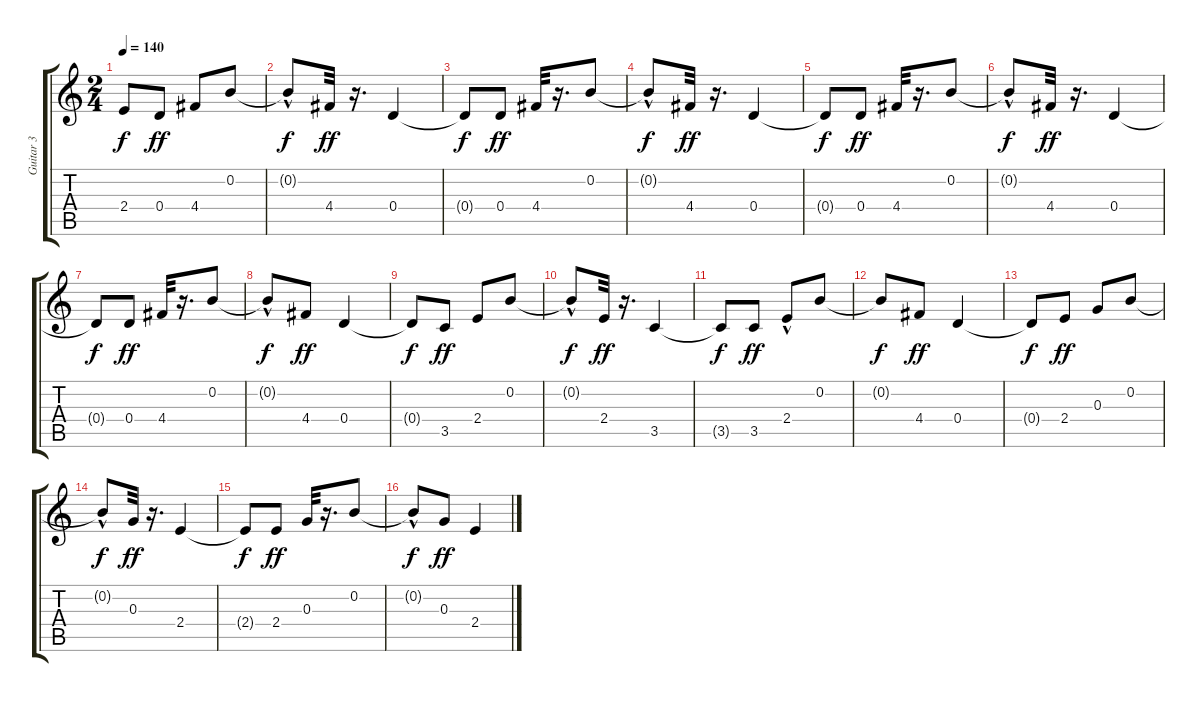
\track ("Guitar 3" "Guitar 3") {instrument electricguitarclean}
\staff {score tabs}
\tuning (E4 B3 G3 D3 A2 E2) {hide}
\ts (2 4)
\tempo 140
\clef g2
\ks c
2.4{t}.8{dy f} 0.4.8{dy ff} 4.4.8 0.2.8 |
0.2{hac t}.8{dy f} 4.4.32{dy ff} r.16{d} 0.4.4 |
0.4{t}.8{dy f} 0.4.8{dy ff} 4.4.32 r.16{d} 0.2.8 |
0.2{hac t}.8{dy f} 4.4.32{dy ff} r.16{d} 0.4.4 |
0.4{t}.8{dy f} 0.4.8{dy ff} 4.4.32 r.16{d} 0.2.8 |
0.2{hac t}.8{dy f} 4.4.32{dy ff} r.16{d} 0.4.4 |
0.4{t}.8{dy f} 0.4.8{dy ff} 4.4.32 r.16{d} 0.2.8 |
0.2{hac t}.8{dy f} 4.4.8{dy ff} 0.4.4 |
0.4{t}.8{dy f} 3.5.8{dy ff} 2.4.8 0.2.8 |
0.2{hac t}.8{dy f} 2.4.32{dy ff} r.16{d} 3.5.4 |
3.5{t}.8{dy f} 3.5.8{dy ff} 2.4{hac}.8 0.2.8 |
0.2{t}.8{dy f} 4.4.8{dy ff} 0.4.4 |
0.4{t}.8{dy f} 2.4.8{dy ff} 0.3.8 0.2.8 |
0.2{hac t}.8{dy f} 0.3.32{dy ff} r.16{d} 2.4.4 |
2.4{t}.8{dy f} 2.4.8{dy ff} 0.3.32 r.16{d} 0.2.8 |
0.2{hac t}.8{dy f} 0.3.8{dy ff} 2.4.4
